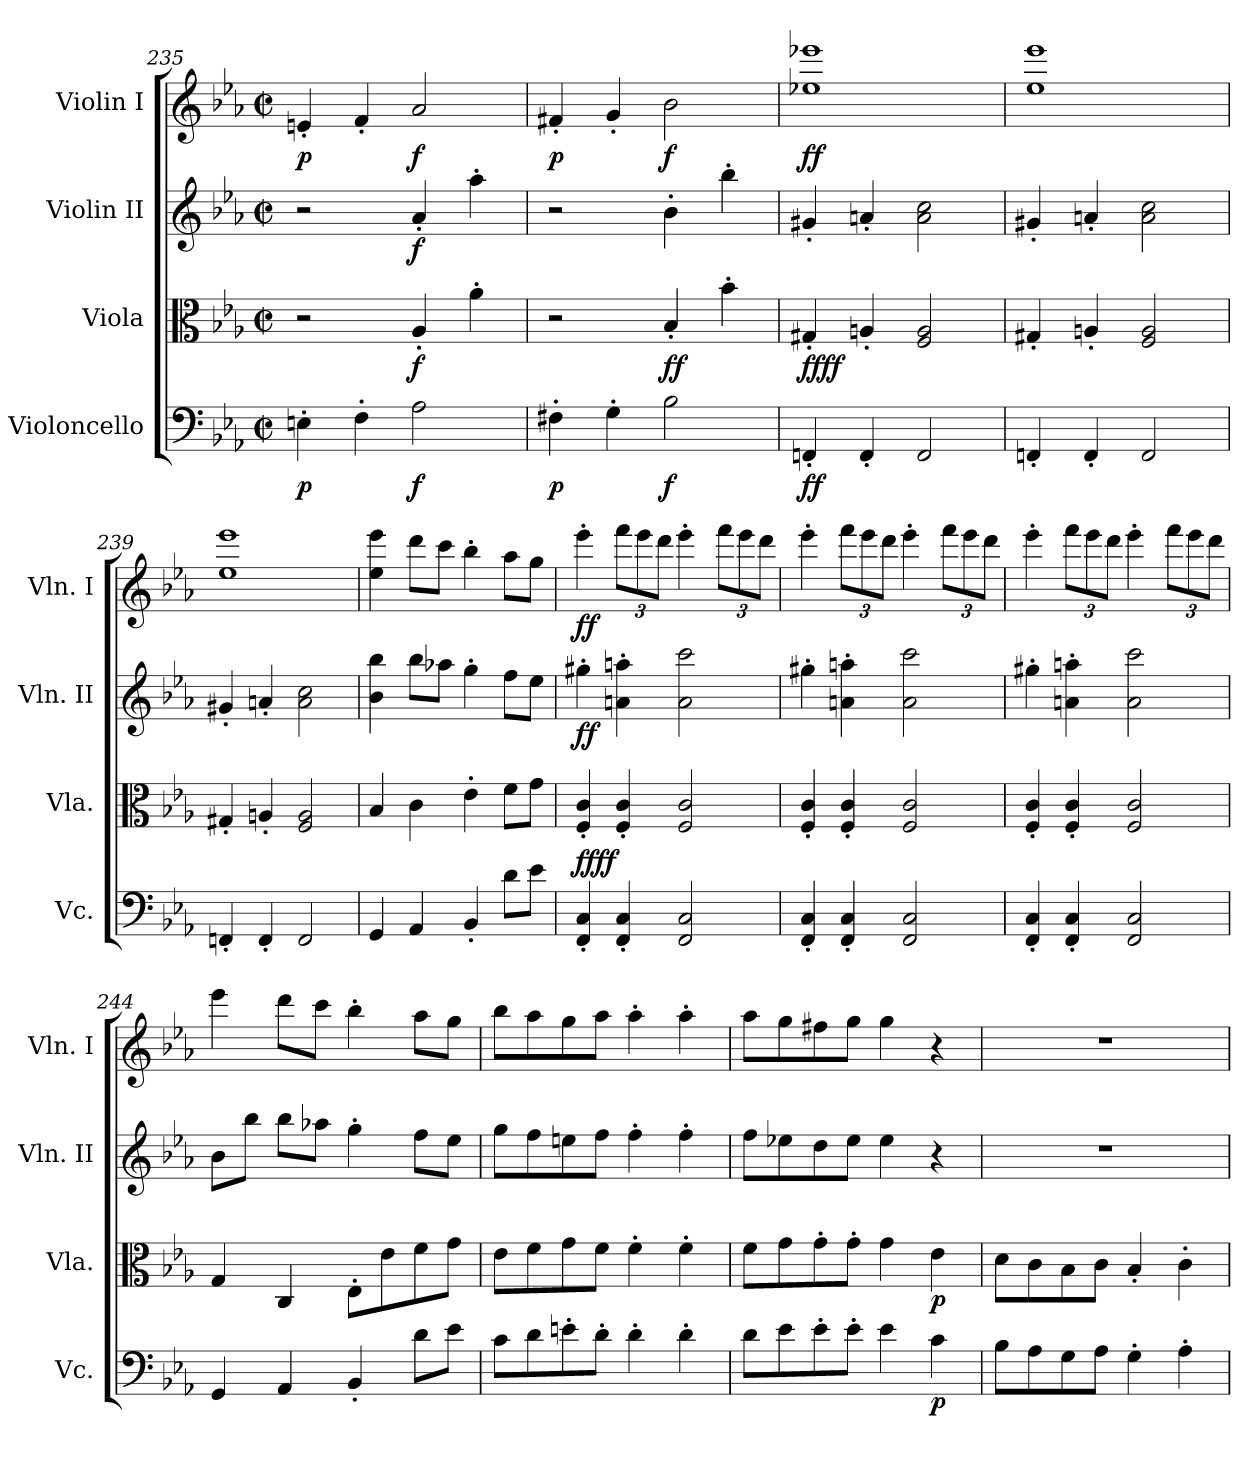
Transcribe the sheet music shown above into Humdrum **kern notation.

**kern	**dynam	**kern	**dynam	**kern	**dynam	**kern	**dynam
*part4	*part4	*part3	*part3	*part2	*part2	*part1	*part1
*staff4	*staff4	*staff3	*staff3	*staff2	*staff2	*staff1	*staff1
*I"Violoncello	*	*I"Viola	*	*I"Violin II	*	*I"Violin I	*
*I'Vc.	*	*I'Vla.	*	*I'Vln. II	*	*I'Vln. I	*
*clefF4	*	*clefC3	*	*clefG2	*	*clefG2	*
*k[b-e-a-]	*	*k[b-e-a-]	*	*k[b-e-a-]	*	*k[b-e-a-]	*
*M2/2	*	*M2/2	*	*M2/2	*	*M2/2	*
*met(c|)	*	*met(c|)	*	*met(c|)	*	*met(c|)	*
=235	=235	=235	=235	=235	=235	=235	=235
!	!LO:DY:b	!	!	!	!	!	!LO:DY:b
4En'\	p	2r	.	2r	.	4en'/	p
4F'\	.	.	.	.	.	4f'/	.
!	!LO:DY:b	!	!LO:DY:b	!	!LO:DY:b	!	!LO:DY:b
2A-\	f	4A-'/	f	4a-'/	f	2a-/	f
.	.	4a-'\	.	4aa-'\	.	.	.
=236	=236	=236	=236	=236	=236	=236	=236
!	!LO:DY:b	!	!	!	!	!	!LO:DY:b
4F#X'\	p	2r	.	2r	.	4f#X'/	p
4G'\	.	.	.	.	.	4g'/	.
!	!LO:DY:b	!	!LO:DY:b	!	!	!	!
!	!	!	!LO:DY:n=1:b	!	!	!	!LO:DY:b
2B-\	f	4B-'/	f f	4b-'\	.	2b-\	f
.	.	4b-'\	.	4bb-'\	.	.	.
=237	=237	=237	=237	=237	=237	=237	=237
!	!LO:DY:b	!	!LO:DY:b	!	!	!	!
!	!	!	!LO:DY:n=1:b	!	!	!	!LO:DY:b
4FFn'/	ff	4G#X'/	ff ff	4g#X'/	.	1ee-X 1eee-X	ff
4FF'/	.	4An'/	.	4an'/	.	.	.
2FF/	.	2F/ 2A/	.	2a\ 2cc\	.	.	.
=238	=238	=238	=238	=238	=238	=238	=238
4FFn'/	.	4G#X'/	.	4g#X'/	.	1ee- 1eee-	.
4FF'/	.	4An'/	.	4an'/	.	.	.
2FF/	.	2F/ 2A/	.	2a\ 2cc\	.	.	.
=239	=239	=239	=239	=239	=239	=239	=239
4FFn'/	.	4G#X'/	.	4g#X'/	.	1ee- 1eee-	.
4FF'/	.	4An'/	.	4an'/	.	.	.
2FF/	.	2F/ 2A/	.	2a\ 2cc\	.	.	.
!!LO:PB:g=z
=240	=240	=240	=240	=240	=240	=240	=240
4GG/	.	4B-/	.	4b-\ 4bb-\	.	4ee-\ 4eee-\	.
4AA-/	.	4c\	.	8bb-\L	.	8ddd\L	.
.	.	.	.	8aa-X\J	.	8ccc\J	.
4BB-'/	.	4e-'\	.	4gg'\	.	4bb-'\	.
8d\L	.	8f\L	.	8ff\L	.	8aa-\L	.
8e-\J	.	8g\J	.	8ee-\J	.	8gg\J	.
=241	=241	=241	=241	=241	=241	=241	=241
!	!LO:DY:b	!	!	!	!	!	!
!	!LO:DY:n=1:a	!	!	!	!LO:DY:b	!	!LO:DY:b
4FF/' 4C/'	ff ff	4F/' 4c/'	.	4gg#X'\	ff	4eee-'\	ff
*	*	*	*	*	*	*Xbrackettup	*
4FF/' 4C/'	.	4F/' 4c/'	.	4an\' 4aan\'	.	12fff\L	.
.	.	.	.	.	.	12eee-\	.
.	.	.	.	.	.	12ddd\J	.
2FF/ 2C/	.	2F/ 2c/	.	2a\ 2ccc\	.	4eee-'\	.
.	.	.	.	.	.	12fff\L	.
.	.	.	.	.	.	12eee-\	.
.	.	.	.	.	.	12ddd\J	.
=242	=242	=242	=242	=242	=242	=242	=242
4FF/' 4C/'	.	4F/' 4c/'	.	4gg#X'\	.	4eee-'\	.
4FF/' 4C/'	.	4F/' 4c/'	.	4an\' 4aan\'	.	12fff\L	.
.	.	.	.	.	.	12eee-\	.
.	.	.	.	.	.	12ddd\J	.
2FF/ 2C/	.	2F/ 2c/	.	2a\ 2ccc\	.	4eee-'\	.
.	.	.	.	.	.	12fff\L	.
.	.	.	.	.	.	12eee-\	.
.	.	.	.	.	.	12ddd\J	.
=243	=243	=243	=243	=243	=243	=243	=243
4FF/' 4C/'	.	4F/' 4c/'	.	4gg#X'\	.	4eee-'\	.
4FF/' 4C/'	.	4F/' 4c/'	.	4an\' 4aan\'	.	12fff\L	.
.	.	.	.	.	.	12eee-\	.
.	.	.	.	.	.	12ddd\J	.
2FF/ 2C/	.	2F/ 2c/	.	2a\ 2ccc\	.	4eee-'\	.
.	.	.	.	.	.	12fff\L	.
.	.	.	.	.	.	12eee-\	.
.	.	.	.	.	.	12ddd\J	.
!!LO:LB:g=z
=244	=244	=244	=244	=244	=244	=244	=244
4GG/	.	4G/	.	8b-\L	.	4eee-\	.
.	.	.	.	8bb-\J	.	.	.
4AA-/	.	4C/	.	8bb-\L	.	8ddd\L	.
.	.	.	.	8aa-X\J	.	8ccc\J	.
4BB-'/	.	8E-'\L	.	4gg'\	.	4bb-'\	.
.	.	8e-\	.	.	.	.	.
8d\L	.	8f\	.	8ff\L	.	8aa-\L	.
8e-\J	.	8g\J	.	8ee-\J	.	8gg\J	.
=245	=245	=245	=245	=245	=245	=245	=245
8c\L	.	8e-\L	.	8gg\L	.	8bb-\L	.
8d\	.	8f\	.	8ff\	.	8aa-\	.
8en'\	.	8g\	.	8een\	.	8gg\	.
8d'\J	.	8f\J	.	8ff\J	.	8aa-\J	.
4d'\	.	4f'\	.	4ff'\	.	4aa-'\	.
4d'\	.	4f'\	.	4ff'\	.	4aa-'\	.
=246	=246	=246	=246	=246	=246	=246	=246
8d\L	.	8f\L	.	8ff\L	.	8aa-\L	.
8e-\	.	8g\	.	8ee-X\	.	8gg\	.
8e-'\	.	8g'\	.	8dd\	.	8ff#X\	.
8e-'\J	.	8g'\J	.	8ee-\J	.	8gg\J	.
4e-\	.	4g\	.	4ee-\	.	4gg\	.
!	!LO:DY:b	!	!LO:DY:b	!	!	!	!
4c\	p	4e-\	p	4r	.	4r	.
=247	=247	=247	=247	=247	=247	=247	=247
8B-\L	.	8d\L	.	1r	.	1r	.
8A-\	.	8c\	.	.	.	.	.
8G\	.	8B-\	.	.	.	.	.
8A-\J	.	8c\J	.	.	.	.	.
4G'\	.	4B-'/	.	.	.	.	.
4A-'\	.	4c'\	.	.	.	.	.
=	=	=	=	=	=	=	=
*-	*-	*-	*-	*-	*-	*-	*-
